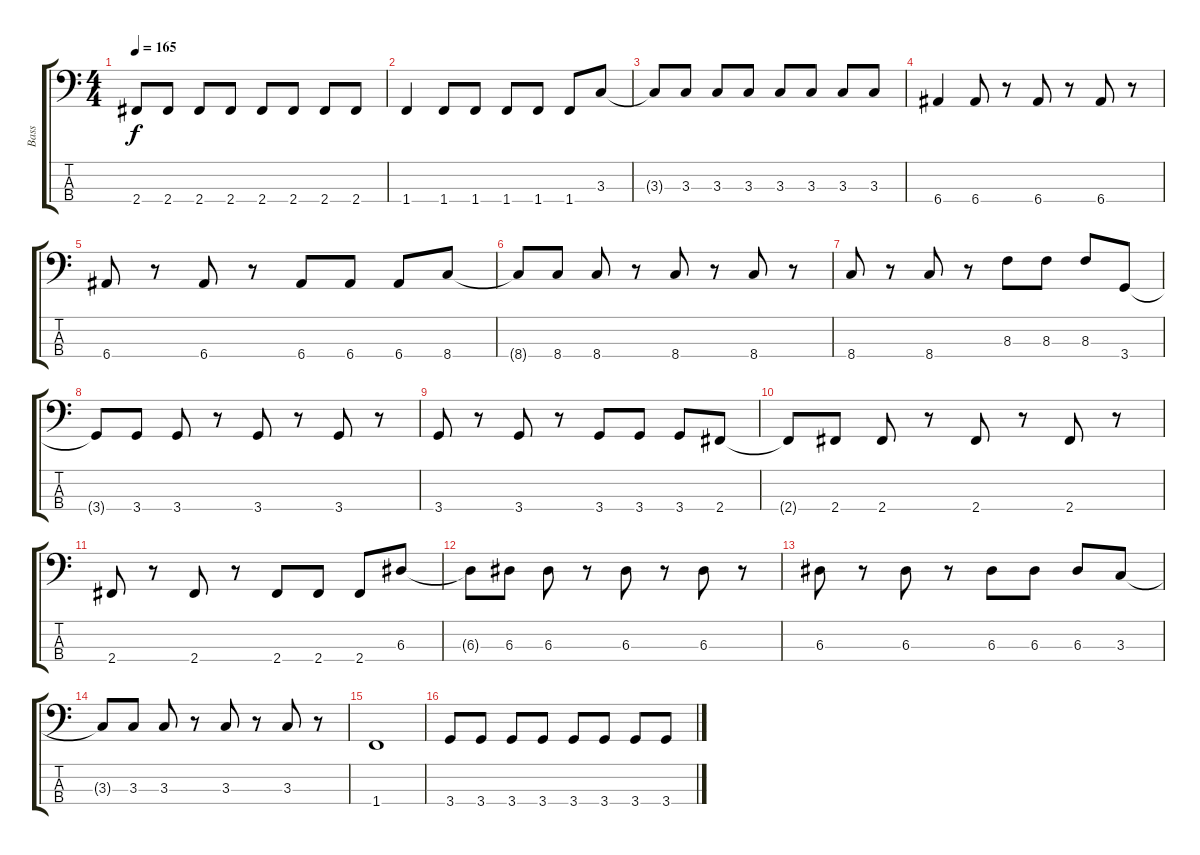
\track ("Bass" "Bass") {instrument electricbassfinger}
\staff {score tabs}
\tuning (G2 D2 A1 E1) {hide}
\ts (4 4)
\tempo 165
\clef f4
\ks c
2.4{t}.8{dy f} 2.4.8 2.4.8 2.4.8 2.4.8 2.4.8 2.4.8 2.4.8 |
1.4.4 1.4.8 1.4.8 1.4.8 1.4.8 1.4.8 3.3.8 |
3.3{t}.8 3.3.8 3.3.8 3.3.8 3.3.8 3.3.8 3.3.8 3.3.8 |
6.4.4 6.4.8 r.8 6.4.8 r.8 6.4.8 r.8 |
6.4.8 r.8 6.4.8 r.8 6.4.8 6.4.8 6.4.8 8.4.8 |
8.4{t}.8 8.4.8 8.4.8 r.8 8.4.8 r.8 8.4.8 r.8 |
8.4.8 r.8 8.4.8 r.8 8.3.8 8.3.8 8.3.8 3.4.8 |
3.4{t}.8 3.4.8 3.4.8 r.8 3.4.8 r.8 3.4.8 r.8 |
3.4.8 r.8 3.4.8 r.8 3.4.8 3.4.8 3.4.8 2.4.8 |
2.4{t}.8 2.4.8 2.4.8 r.8 2.4.8 r.8 2.4.8 r.8 |
2.4.8 r.8 2.4.8 r.8 2.4.8 2.4.8 2.4.8 6.3.8 |
6.3{t}.8 6.3.8 6.3.8 r.8 6.3.8 r.8 6.3.8 r.8 |
6.3.8 r.8 6.3.8 r.8 6.3.8 6.3.8 6.3.8 3.3.8 |
3.3{t}.8 3.3.8 3.3.8 r.8 3.3.8 r.8 3.3.8 r.8 |
1.4.1 |
3.4.8 3.4.8 3.4.8 3.4.8 3.4.8 3.4.8 3.4.8 3.4.8
